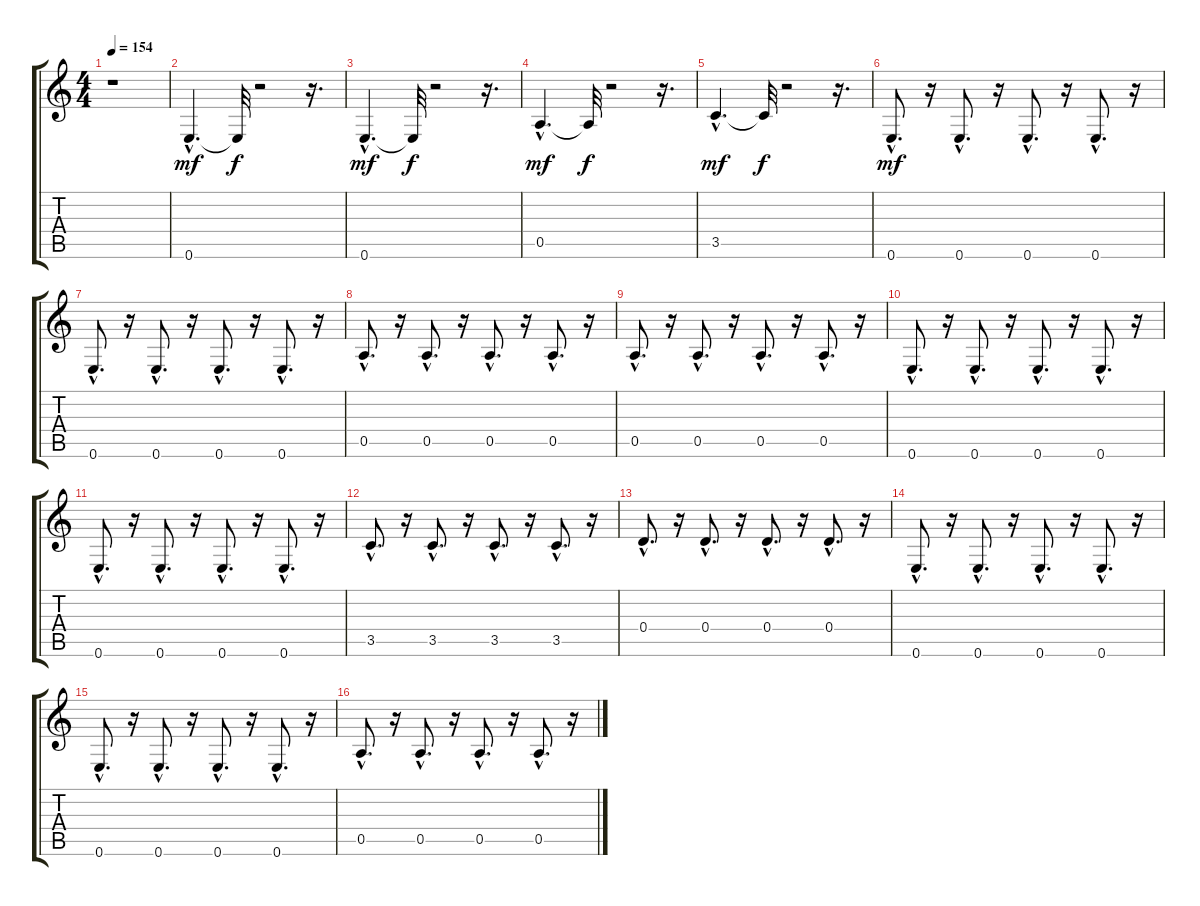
\track "" {instrument fretlessbass}
\staff {score tabs}
\tuning (E4 B3 G3 D3 A2 E2) {hide}
\ts (4 4)
\tempo 154
\clef g2
\ks c
r.1{dy mf instrument fretlessbass} |
0.6{hac}.4{d} 0.6{t}.32{dy f} r.2 r.16{d} |
0.6{hac}.4{d dy mf} 0.6{t}.32{dy f} r.2 r.16{d} |
0.5{hac}.4{d dy mf} 0.5{t}.32{dy f} r.2 r.16{d} |
3.5{hac}.4{d dy mf} 3.5{t}.32{dy f} r.2 r.16{d} |
0.6{hac}.8{d dy mf} r.16 0.6{hac}.8{d} r.16 0.6{hac}.8{d} r.16 0.6{hac}.8{d} r.16 |
0.6{hac}.8{d} r.16 0.6{hac}.8{d} r.16 0.6{hac}.8{d} r.16 0.6{hac}.8{d} r.16 |
0.5{hac}.8{d} r.16 0.5{hac}.8{d} r.16 0.5{hac}.8{d} r.16 0.5{hac}.8{d} r.16 |
0.5{hac}.8{d} r.16 0.5{hac}.8{d} r.16 0.5{hac}.8{d} r.16 0.5{hac}.8{d} r.16 |
0.6{hac}.8{d} r.16 0.6{hac}.8{d} r.16 0.6{hac}.8{d} r.16 0.6{hac}.8{d} r.16 |
0.6{hac}.8{d} r.16 0.6{hac}.8{d} r.16 0.6{hac}.8{d} r.16 0.6{hac}.8{d} r.16 |
3.5{hac}.8{d} r.16 3.5{hac}.8{d} r.16 3.5{hac}.8{d} r.16 3.5{hac}.8{d} r.16 |
0.4{hac}.8{d} r.16 0.4{hac}.8{d} r.16 0.4{hac}.8{d} r.16 0.4{hac}.8{d} r.16 |
0.6{hac}.8{d} r.16 0.6{hac}.8{d} r.16 0.6{hac}.8{d} r.16 0.6{hac}.8{d} r.16 |
0.6{hac}.8{d} r.16 0.6{hac}.8{d} r.16 0.6{hac}.8{d} r.16 0.6{hac}.8{d} r.16 |
0.5{hac}.8{d} r.16 0.5{hac}.8{d} r.16 0.5{hac}.8{d} r.16 0.5{hac}.8{d} r.16
